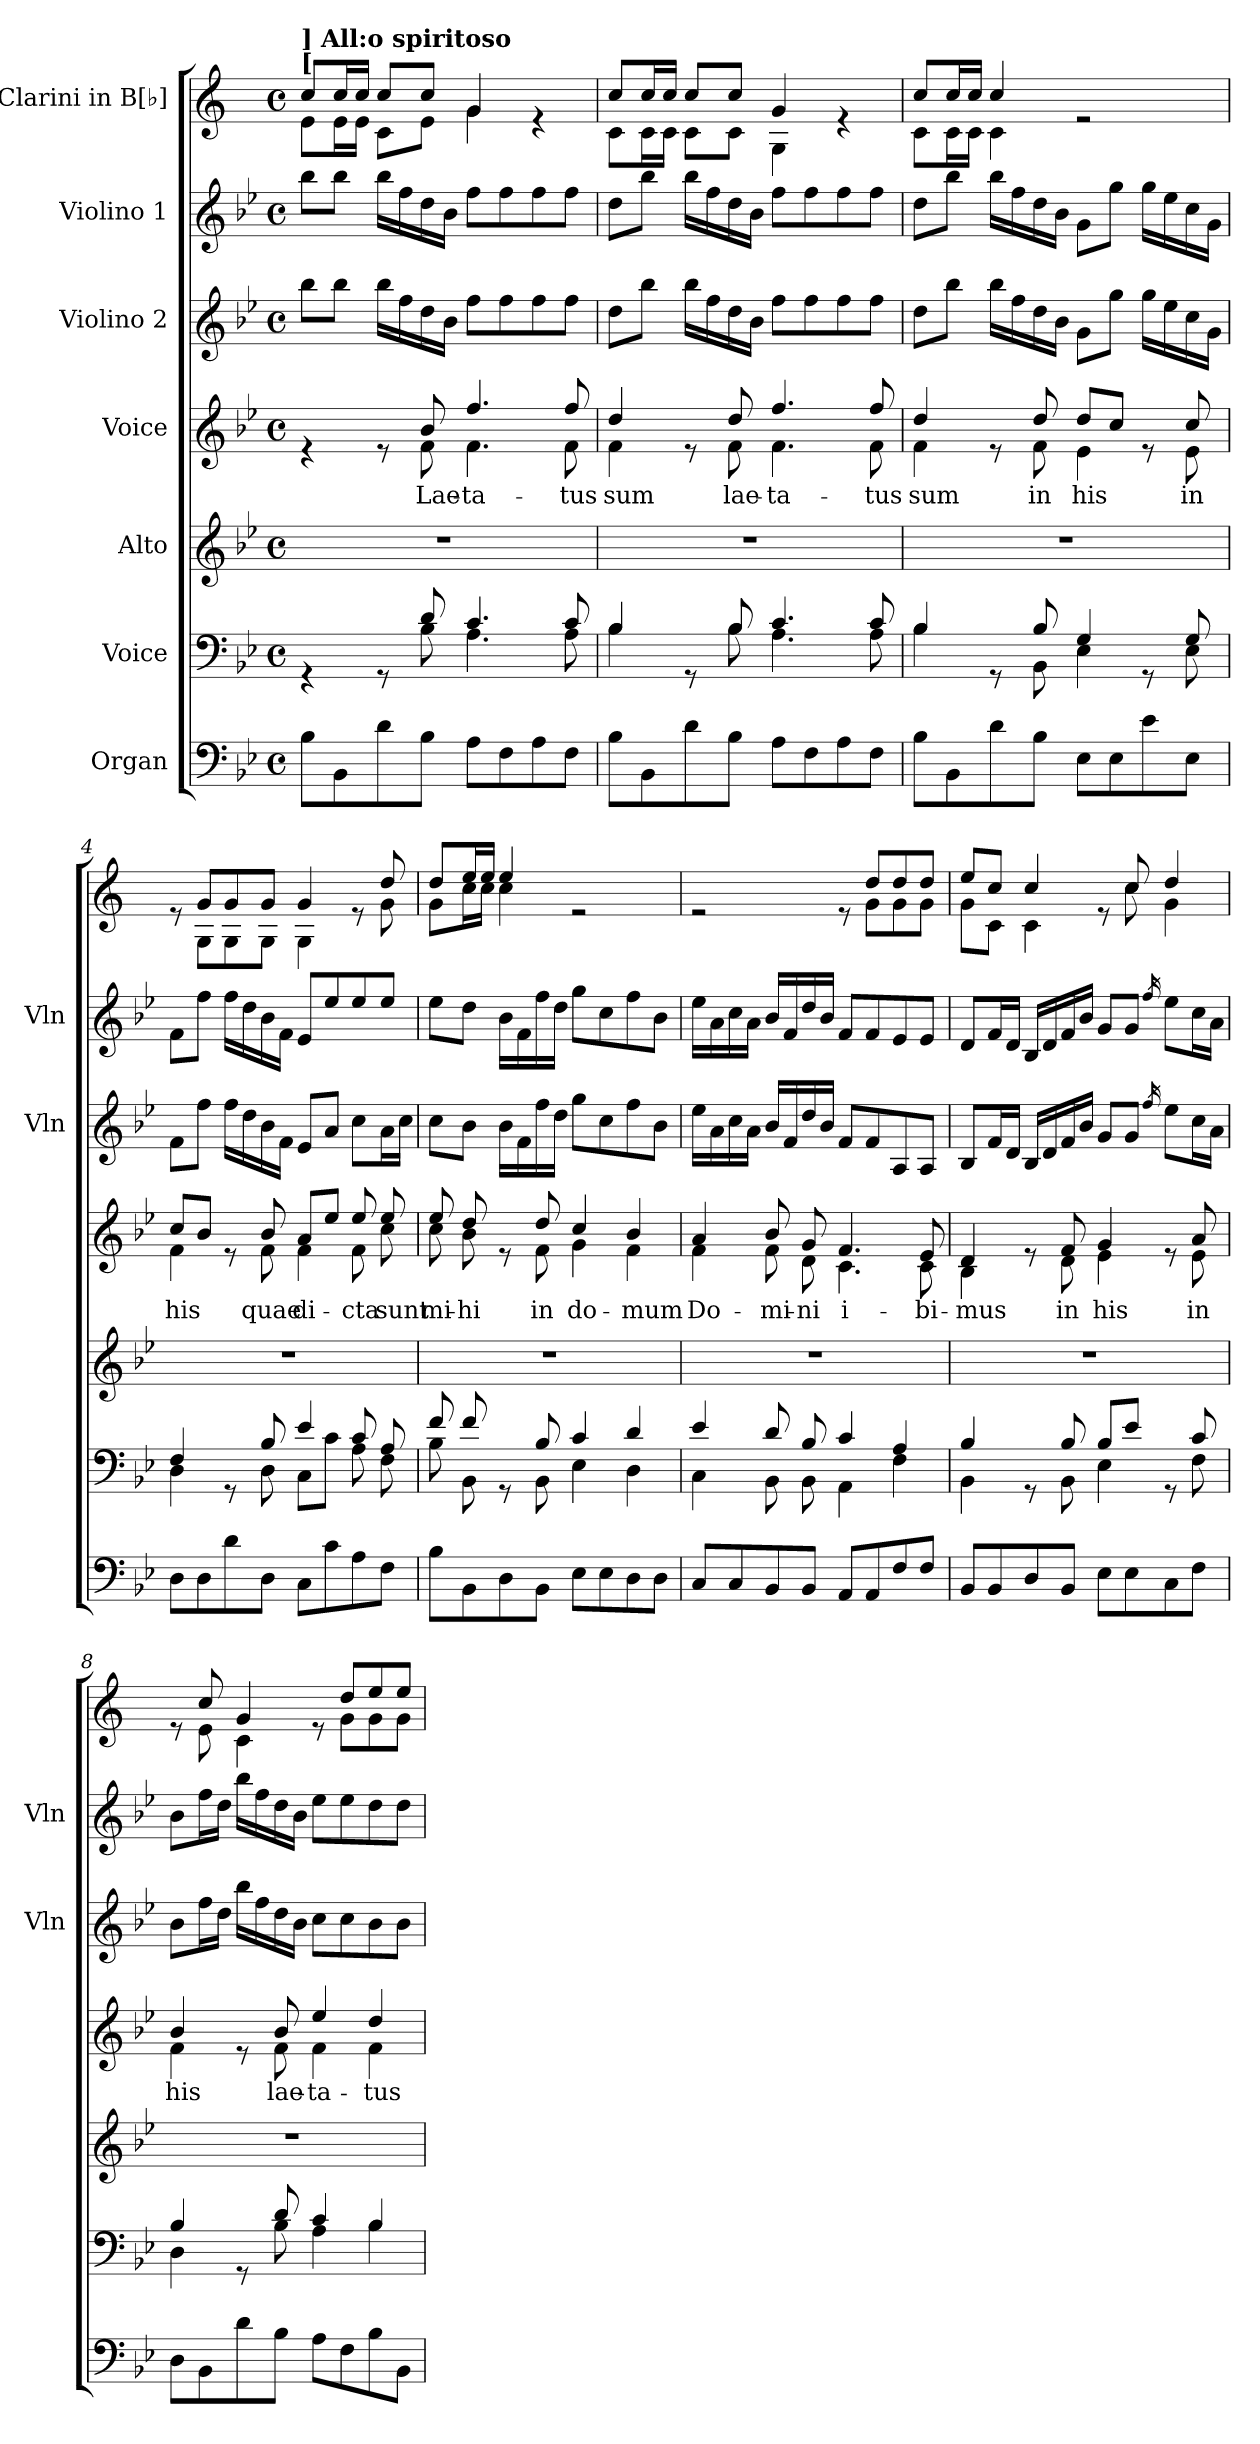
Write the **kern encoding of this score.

**kern	**kern	**kern	**kern	**text	**kern	**kern	**kern
*part7	*part6	*part5	*part4	*part4	*part3	*part2	*part1
*staff7	*staff6	*staff5	*staff4	*staff4	*staff3	*staff2	*staff1
*I"Organ	*I"Voice	*I"Alto	*I"Voice	*	*I"Violino 2	*I"Violino 1	*I"Clarini in B[♭]
*	*	*	*	*	*I'Vln	*I'Vln	*
*clefF4	*clefF4	*clefG2	*clefG2	*	*clefG2	*clefG2	*clefG2
*	*	*	*	*	*	*	*ITrd1c2
*k[b-e-]	*k[b-e-]	*k[b-e-]	*k[b-e-]	*	*k[b-e-]	*k[b-e-]	*k[b-e-]
*M4/4	*M4/4	*M4/4	*M4/4	*	*M4/4	*M4/4	*M4/4
*met(c)	*met(c)	*met(c)	*met(c)	*	*met(c)	*met(c)	*met(c)
*MM100	*MM100	*MM100	*MM100	*	*MM100	*MM100	*MM100
=1	=1	=1	=1	=1	=1	=1	=1
*	*^	*	*^	*	*	*	*^
!	!	!	!	!	!	!	!	!	!LO:TX:a:B:t=[	!
!	!	!	!	!	!	!	!	!	!LO:TX:a:B:t=] All&colon;o spiritoso	!
8B-\L	4rGG	4.ryy	1r	4re	4.ryy	.	8bb-\L	8bb-\L	8b-/L	8d\L
8BB-\	.	.	.	.	.	.	8bb-\J	8bb-\J	16b-/L	16d\L
.	.	.	.	.	.	.	.	.	16b-/JJ	16d\JJ
8d\	8rGG	.	.	8re	.	.	16bb-\LL	16bb-\LL	8b-/L	8B-\L
.	.	.	.	.	.	.	16ff\	16ff\	.	.
!	!	!	!	!	!	!LO:LY:b	!	!	!	!
8B-\J	8d/	8B-\	.	8b-/	8f\	Lae-	16dd\	16dd\	8b-/J	8d\J
.	.	.	.	.	.	.	16b-\JJ	16b-\JJ	.	.
!	!	!	!	!	!	!LO:LY:b	!	!	!	!
8A\L	4.c/	4.A\	.	4.ff/	4.f\	-ta-	8ff\L	8ff\L	4f/	4f\
8F\	.	.	.	.	.	.	8ff\	8ff\	.	.
8A\	.	.	.	.	.	.	8ff\	8ff\	4re	4ryy
!	!	!	!	!	!	!LO:LY:b	!	!	!	!
8F\J	8c/	8A\	.	8ff/	8f\	-tus	8ff\J	8ff\J	.	.
=2	=2	=2	=2	=2	=2	=2	=2	=2	=2	=2
!	!	!	!	!	!	!LO:LY:b	!	!	!	!
8B-\L	4B-/	4B-\	1r	4dd/	4f\	sum	8dd\L	8dd\L	8b-/L	8B-\L
8BB-\	.	.	.	.	.	.	8bb-\J	8bb-\J	16b-/L	16B-\L
.	.	.	.	.	.	.	.	.	16b-/JJ	16B-\JJ
8d\	8rGG	8ryy	.	8re	8ryy	.	16bb-\LL	16bb-\LL	8b-/L	8B-\L
.	.	.	.	.	.	.	16ff\	16ff\	.	.
!	!	!	!	!	!	!LO:LY:b	!	!	!	!
8B-\J	8B-/	8B-\	.	8dd/	8f\	lae-	16dd\	16dd\	8b-/J	8B-\J
.	.	.	.	.	.	.	16b-\JJ	16b-\JJ	.	.
!	!	!	!	!	!	!LO:LY:b	!	!	!	!
8A\L	4.c/	4.A\	.	4.ff/	4.f\	-ta-	8ff\L	8ff\L	4f/	4F\
8F\	.	.	.	.	.	.	8ff\	8ff\	.	.
8A\	.	.	.	.	.	.	8ff\	8ff\	4re	4ryy
!	!	!	!	!	!	!LO:LY:b	!	!	!	!
8F\J	8c/	8A\	.	8ff/	8f\	-tus	8ff\J	8ff\J	.	.
=3	=3	=3	=3	=3	=3	=3	=3	=3	=3	=3
!	!	!	!	!	!	!LO:LY:b	!	!	!	!
8B-\L	4B-/	4B-\	1r	4dd/	4f\	sum	8dd\L	8dd\L	8b-/L	8B-\L
8BB-\	.	.	.	.	.	.	8bb-\J	8bb-\J	16b-/L	16B-\L
.	.	.	.	.	.	.	.	.	16b-/JJ	16B-\JJ
8d\	8rGG	8ryy	.	8re	8ryy	.	16bb-\LL	16bb-\LL	4b-/	4B-\
.	.	.	.	.	.	.	16ff\	16ff\	.	.
!	!	!	!	!	!	!LO:LY:b	!	!	!	!
8B-\J	8B-/	8BB-\	.	8dd/	8f\	in	16dd\	16dd\	.	.
.	.	.	.	.	.	.	16b-\JJ	16b-\JJ	.	.
!	!	!	!	!	!	!LO:LY:b	!	!	!	!
8E-\L	4G/	4E-\	.	8dd/L	4e-\	his	8g\L	8g\L	2re	2ryy
8E-\	.	.	.	8cc/J	.	.	8gg\J	8gg\J	.	.
8e-\	8rGG	8ryy	.	8re	8ryy	.	16gg\LL	16gg\LL	.	.
.	.	.	.	.	.	.	16ee-\	16ee-\	.	.
!	!	!	!	!	!	!LO:LY:b	!	!	!	!
8E-\J	8G/	8E-\	.	8cc/	8e-\	in	16cc\	16cc\	.	.
.	.	.	.	.	.	.	16g\JJ	16g\JJ	.	.
!!LO:LB:g=z	!!
=4	=4	=4	=4	=4	=4	=4	=4	=4	=4	=4
!	!	!	!	!	!	!LO:LY:b	!	!	!	!
8D\L	4F/	4D\	1r	8cc/L	4f\	his	8f\L	8f\L	8re	8ryy
8D\	.	.	.	8b-/J	.	.	8ff\J	8ff\J	8f/L	8F\L
8d\	8rGG	8ryy	.	8re	8ryy	.	16ff\LL	16ff\LL	8f/	8F\
.	.	.	.	.	.	.	16dd\	16dd\	.	.
!	!	!	!	!	!	!LO:LY:b	!	!	!	!
8D\J	8B-/	8D\	.	8b-/	8f\	quae	16b-\	16b-\	8f/J	8F\J
.	.	.	.	.	.	.	16f\JJ	16f\JJ	.	.
!	!	!	!	!	!	!LO:LY:b	!	!	!	!
8C\L	4e-/	8C\L	.	8a/L	4f\	di-	8e-/L	8e-/L	4f/	4F\
8c\	.	8c\J	.	8ee-/J	.	.	8a/J	8ee-/	.	.
!	!	!	!	!	!	!LO:LY:b	!	!	!	!
8A\	8c/	8A\	.	8ee-/	8f\	-cta	8cc\L	8ee-/	8re	8ryy
!	!	!	!	!	!	!LO:LY:b	!	!	!	!
8F\J	8A/	8F\	.	8ee-/	8cc\	sunt	16a\L	8ee-/J	8cc/	8f\
.	.	.	.	.	.	.	16cc\JJ	.	.	.
=5	=5	=5	=5	=5	=5	=5	=5	=5	=5	=5
!	!	!	!	!	!	!LO:LY:b	!	!	!	!
8B-\L	8f/	8B-\	1r	8ee-/	8cc\	mi-	8cc\L	8ee-\L	8cc/L	8f\L
!	!	!	!	!	!	!LO:LY:b	!	!	!	!
8BB-\	8f/	8BB-\	.	8dd/	8b-\	-hi	8b-\J	8dd\J	16dd/L	16b-\L
.	.	.	.	.	.	.	.	.	16dd/JJ	16b-\JJ
8D\	8rGG	8ryy	.	8re	8ryy	.	16b-\LL	16b-\LL	4dd/	4b-\
.	.	.	.	.	.	.	16f\	16f\	.	.
!	!	!	!	!	!	!LO:LY:b	!	!	!	!
8BB-\J	8B-/	8BB-\	.	8dd/	8f\	in	16ff\	16ff\	.	.
.	.	.	.	.	.	.	16dd\JJ	16dd\JJ	.	.
!	!	!	!	!	!	!LO:LY:b	!	!	!	!
8E-\L	4c/	4E-\	.	4cc/	4g\	do-	8gg\L	8gg\L	2re	2ryy
8E-\	.	.	.	.	.	.	8cc\	8cc\	.	.
!	!	!	!	!	!	!LO:LY:b	!	!	!	!
8D\	4d/	4D\	.	4b-/	4f\	-mum	8ff\	8ff\	.	.
8D\J	.	.	.	.	.	.	8b-\J	8b-\J	.	.
=6	=6	=6	=6	=6	=6	=6	=6	=6	=6	=6
!	!	!	!	!	!	!LO:LY:b	!	!	!	!
8C/L	4e-/	4C\	1r	4a/	4f\	Do-	16ee-\LL	16ee-\LL	2re	8ryy
.	.	.	.	.	.	.	16a\	16a\	.	.
*	*	*	*	*	*	*	*	*	*v	*v
8C/	.	.	.	.	.	.	16cc\	16cc\	.
.	.	.	.	.	.	.	16a\JJ	16a\JJ	.
!	!	!	!	!	!	!LO:LY:b	!	!	!
8BB-/	8d/	8BB-\	.	8b-/	8f\	-mi-	16b-/LL	16b-/LL	.
.	.	.	.	.	.	.	16f/	16f/	.
!	!	!	!	!	!	!LO:LY:b	!	!	!
8BB-/J	8B-/	8BB-\	.	8g/	8d\	-ni	16dd/	16dd/	.
.	.	.	.	.	.	.	16b-/JJ	16b-/JJ	.
!	!	!	!	!	!	!LO:LY:b	!	!	!
8AA/L	4c/	4AA\	.	4.f/	4.c\	i-	8f/L	8f/L	8re
*	*	*	*	*	*	*	*	*	*^
8AA/	.	.	.	.	.	.	8f/	8f/	8cc/L	8f\L
8F/	4A/	4F\	.	.	.	.	8A/	8e-/	8cc/	8f\
!	!	!	!	!	!	!LO:LY:b	!	!	!	!
8F/J	.	.	.	8e-/	8c\	-bi-	8A/J	8e-/J	8cc/J	8f\J
=7	=7	=7	=7	=7	=7	=7	=7	=7	=7	=7
!	!	!	!	!	!	!LO:LY:b	!	!	!	!
8BB-/L	4B-/	4BB-\	1r	4d/	4B-\	-mus	8B-/L	8d/L	8dd/L	8f\L
8BB-/	.	.	.	.	.	.	16f/L	16f/L	8b-/J	8B-\J
.	.	.	.	.	.	.	16d/JJ	16d/JJ	.	.
8D/	8rGG	8ryy	.	8re	8ryy	.	16B-/LL	16B-/LL	4b-/	4B-\
.	.	.	.	.	.	.	16d/	16d/	.	.
!	!	!	!	!	!	!LO:LY:b	!	!	!	!
8BB-/J	8B-/	8BB-\	.	8f/	8d\	in	16f/	16f/	.	.
.	.	.	.	.	.	.	16b-/JJ	16b-/JJ	.	.
!	!	!	!	!	!	!LO:LY:b	!	!	!	!
8E-\L	8B-/L	4E-\	.	4g/	4e-\	his	8g/L	8g/L	8re	8ryy
8E-\	8e-/J	.	.	.	.	.	8g/J	8g/J	8b-/	8b-\
.	.	.	.	.	.	.	16qff/	16qff/	.	.
8C\	8rGG	8ryy	.	8re	8ryy	.	8ee-\L	8ee-\L	4cc/	4f\
!	!	!	!	!	!	!LO:LY:b	!	!	!	!
8F\J	8c/	8F\	.	8a/	8e-\	in	16cc\L	16cc\L	.	.
.	.	.	.	.	.	.	16a\JJ	16a\JJ	.	.
!!LO:PB:g=z	!!
=8	=8	=8	=8	=8	=8	=8	=8	=8	=8	=8
!	!	!	!	!	!	!LO:LY:b	!	!	!	!
8D\L	4B-/	4D\	1r	4b-/	4f\	his	8b-\L	8b-\L	8re	8ryy
8BB-\	.	.	.	.	.	.	16ff\L	16ff\L	8b-/	8d\
.	.	.	.	.	.	.	16dd\JJ	16dd\JJ	.	.
8d\	8rGG	8ryy	.	8re	8ryy	.	16bb-\LL	16bb-\LL	4f/	4B-\
.	.	.	.	.	.	.	16ff\	16ff\	.	.
!	!	!	!	!	!	!LO:LY:b	!	!	!	!
8B-\J	8d/	8B-\	.	8b-/	8f\	lae-	16dd\	16dd\	.	.
.	.	.	.	.	.	.	16b-\JJ	16b-\JJ	.	.
!	!	!	!	!	!	!LO:LY:b	!	!	!	!
8A\L	4c/	4A\	.	4ee-/	4f\	-ta-	8cc\L	8ee-\L	8re	8ryy
8F\	.	.	.	.	.	.	8cc\	8ee-\	8cc/L	8f\L
!	!	!	!	!	!	!LO:LY:b	!	!	!	!
8B-\	4B-/	4B-\	.	4dd/	4f\	-tus	8b-\	8dd\	8dd/	8f\
8BB-\J	.	.	.	.	.	.	8b-\J	8dd\J	8dd/J	8f\J
*	*v	*v	*	*v	*v	*	*	*	*v	*v
=	=	=	=	=	=	=	=
*-	*-	*-	*-	*-	*-	*-	*-
